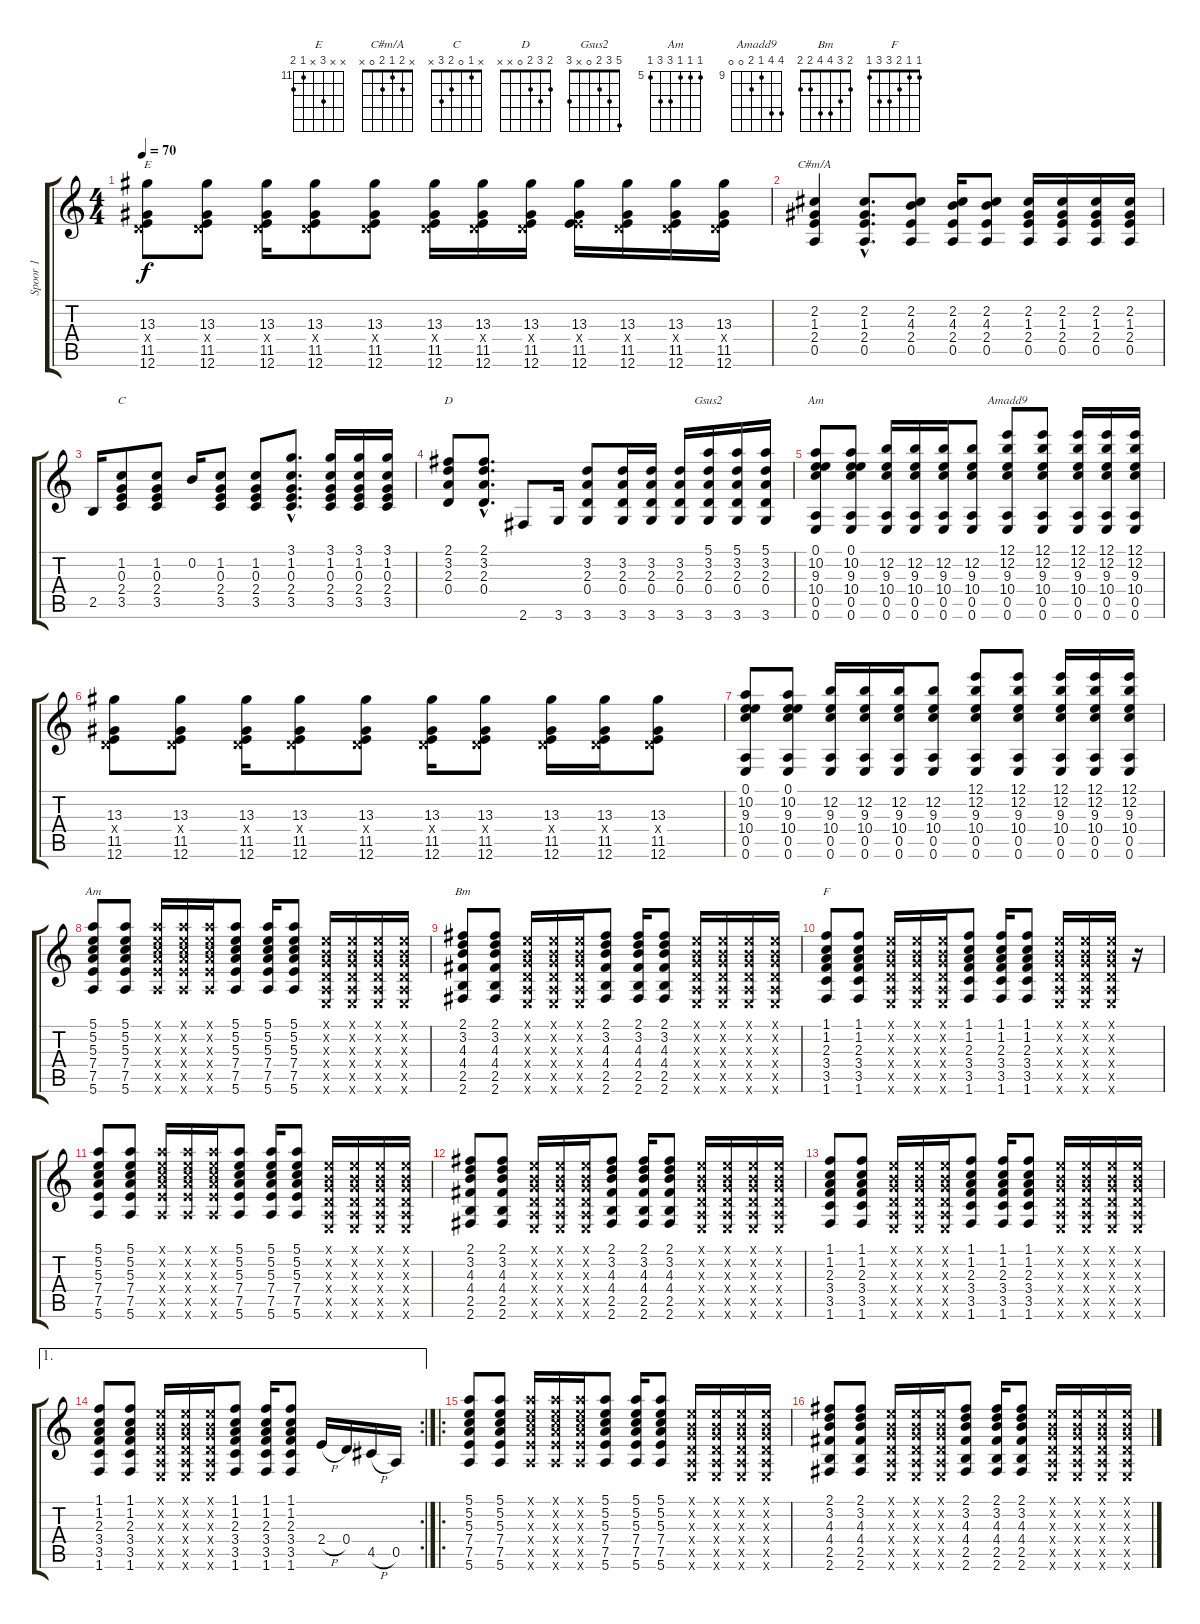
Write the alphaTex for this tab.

\track ("Spoor 1" "Spoor 1") {instrument acousticguitarnylon}
\staff {score tabs}
\tuning (E4 B3 G3 D3 A2 E2) {hide}
\chord ("E" x x 13 x 11 12) {firstfret 11}
\chord ("C#m/A" x 2 1 2 0 x)
\chord ("C" x 1 0 2 3 x)
\chord ("D" 2 3 2 0 x x)
\chord ("Gsus2" 5 3 2 0 x 3)
\chord ("Am" 0 10 9 10 0 0) {firstfret 9}
\chord ("Amadd9" 12 12 9 10 0 0) {firstfret 9}
\chord ("Am" 5 5 5 7 7 5) {firstfret 5}
\chord ("Bm" 2 3 4 4 2 2)
\chord ("F" 1 1 2 3 3 1)
\ts (4 4)
\tempo 70
\clef g2
\ks c
(13.3 0.4{x} 11.5 12.6).8{ch "E" dy f} (13.3 0.4{x} 11.5 12.6).8 (13.3 0.4{x} 11.5 12.6).16 (13.3 0.4{x} 11.5 12.6).8 (13.3 0.4{x} 11.5 12.6).8 (13.3 0.4{x} 11.5 12.6).16 (13.3 0.4{x} 11.5 12.6).16 (13.3 0.4{x} 11.5 12.6).16 (13.3 2.4{x} 11.5 12.6).16 (13.3 0.4{x} 11.5 12.6).16 (13.3 0.4{x} 11.5 12.6).16 (13.3 0.4{x} 11.5 12.6).16 |
(2.2 1.3 2.4 0.5).4{ch "C#m/A"} (2.2{hac} 1.3{hac} 2.4{hac} 0.5{hac}).8{d} (2.2 4.3 2.4 0.5).8 (2.2 4.3 2.4 0.5).16 (2.2 4.3 2.4 0.5).8 (2.2 1.3 2.4 0.5).16 (2.2 1.3 2.4 0.5).16 (2.2 1.3 2.4 0.5).16 (2.2 1.3 2.4 0.5).16 |
2.5.16 (1.2 0.3 2.4 3.5).8{ch "C"} (1.2 0.3 2.4 3.5).8 0.2.16 (1.2 0.3 2.4 3.5).8 (1.2 0.3 2.4 3.5).8 (3.1{hac} 1.2{hac} 0.3{hac} 2.4{hac} 3.5{hac}).8{d} (3.1 1.2 0.3 2.4 3.5).16 (3.1 1.2 0.3 2.4 3.5).16 (3.1 1.2 0.3 2.4 3.5).16 |
(2.1 3.2 2.3 0.4).8{ch "D"} (2.1{hac} 3.2{hac} 2.3{hac} 0.4{hac}).8{d} 2.6.8 3.6.16 (3.2 2.3 0.4 3.6).8 (3.2 2.3 0.4 3.6).16 (3.2 2.3 0.4 3.6).16 (3.2 2.3 0.4 3.6).16 (5.1 3.2 2.3 0.4 3.6).16{ch "Gsus2"} (5.1 3.2 2.3 0.4 3.6).16 (5.1 3.2 2.3 0.4 3.6).16 |
(0.1 10.2 9.3 10.4 0.5 0.6).8{ch "Am"} (0.1 10.2 9.3 10.4 0.5 0.6).8 (12.2 9.3 10.4 0.5 0.6).16 (12.2 9.3 10.4 0.5 0.6).16 (12.2 9.3 10.4 0.5 0.6).16 (12.2 9.3 10.4 0.5 0.6).8 (12.1 12.2 9.3 10.4 0.5 0.6).8{ch "Amadd9"} (12.1 12.2 9.3 10.4 0.5 0.6).8 (12.1 12.2 9.3 10.4 0.5 0.6).16 (12.1 12.2 9.3 10.4 0.5 0.6).16 (12.1 12.2 9.3 10.4 0.5 0.6).16 |
(13.3 0.4{x} 11.5 12.6).8 (13.3 0.4{x} 11.5 12.6).8 (13.3 0.4{x} 11.5 12.6).16 (13.3 0.4{x} 11.5 12.6).8 (13.3 0.4{x} 11.5 12.6).8 (13.3 0.4{x} 11.5 12.6).16 (13.3 0.4{x} 11.5 12.6).8 (13.3 0.4{x} 11.5 12.6).16 (13.3 0.4{x} 11.5 12.6).16 (13.3 0.4{x} 11.5 12.6).8 |
(0.1 10.2 9.3 10.4 0.5 0.6).8 (0.1 10.2 9.3 10.4 0.5 0.6).8 (12.2 9.3 10.4 0.5 0.6).16 (12.2 9.3 10.4 0.5 0.6).16 (12.2 9.3 10.4 0.5 0.6).16 (12.2 9.3 10.4 0.5 0.6).8 (12.1 12.2 9.3 10.4 0.5 0.6).8 (12.1 12.2 9.3 10.4 0.5 0.6).8 (12.1 12.2 9.3 10.4 0.5 0.6).16 (12.1 12.2 9.3 10.4 0.5 0.6).16 (12.1 12.2 9.3 10.4 0.5 0.6).16 |
(5.1 5.2 5.3 7.4 7.5 5.6).8{ch "Am"} (5.1 5.2 5.3 7.4 7.5 5.6).8 (5.1{x} 5.2{x} 5.3{x} 7.4{x} 7.5{x} 5.6{x}).16 (5.1{x} 5.2{x} 5.3{x} 7.4{x} 7.5{x} 5.6{x}).16 (5.1{x} 5.2{x} 5.3{x} 7.4{x} 7.5{x} 5.6{x}).16 (5.1 5.2 5.3 7.4 7.5 5.6).8 (5.1 5.2 5.3 7.4 7.5 5.6).16 (5.1 5.2 5.3 7.4 7.5 5.6).8 (0.1{x} 0.2{x} 0.3{x} 0.4{x} 0.5{x} 0.6{x}).16 (0.1{x} 0.2{x} 0.3{x} 0.4{x} 0.5{x} 0.6{x}).16 (0.1{x} 0.2{x} 0.3{x} 0.4{x} 0.5{x} 0.6{x}).16 (0.1{x} 0.2{x} 0.3{x} 0.4{x} 0.5{x} 0.6{x}).16 |
(2.1 3.2 4.3 4.4 2.5 2.6).8{ch "Bm"} (2.1 3.2 4.3 4.4 2.5 2.6).8 (0.1{x} 0.2{x} 0.3{x} 0.4{x} 0.5{x} 0.6{x}).16 (0.1{x} 0.2{x} 0.3{x} 0.4{x} 0.5{x} 0.6{x}).16 (0.1{x} 0.2{x} 0.3{x} 0.4{x} 0.5{x} 0.6{x}).16 (2.1 3.2 4.3 4.4 2.5 2.6).8 (2.1 3.2 4.3 4.4 2.5 2.6).16 (2.1 3.2 4.3 4.4 2.5 2.6).8 (0.1{x} 0.2{x} 0.3{x} 0.4{x} 0.5{x} 0.6{x}).16 (0.1{x} 0.2{x} 0.3{x} 0.4{x} 0.5{x} 0.6{x}).16 (0.1{x} 0.2{x} 0.3{x} 0.4{x} 0.5{x} 0.6{x}).16 (0.1{x} 0.2{x} 0.3{x} 0.4{x} 0.5{x} 0.6{x}).16 |
(1.1 1.2 2.3 3.4 3.5 1.6).8{ch "F"} (1.1 1.2 2.3 3.4 3.5 1.6).8 (0.1{x} 0.2{x} 0.3{x} 0.4{x} 0.5{x} 0.6{x}).16 (0.1{x} 0.2{x} 0.3{x} 0.4{x} 0.5{x} 0.6{x}).16 (0.1{x} 0.2{x} 0.3{x} 0.4{x} 0.5{x} 0.6{x}).16 (1.1 1.2 2.3 3.4 3.5 1.6).8 (1.1 1.2 2.3 3.4 3.5 1.6).16 (1.1 1.2 2.3 3.4 3.5 1.6).8 (0.1{x} 0.2{x} 0.3{x} 0.4{x} 0.5{x} 0.6{x}).16 (0.1{x} 0.2{x} 0.3{x} 0.4{x} 0.5{x} 0.6{x}).16 (0.1{x} 0.2{x} 0.3{x} 0.4{x} 0.5{x} 0.6{x}).16 r.16 |
(5.1 5.2 5.3 7.4 7.5 5.6).8 (5.1 5.2 5.3 7.4 7.5 5.6).8 (5.1{x} 5.2{x} 5.3{x} 7.4{x} 7.5{x} 5.6{x}).16 (5.1{x} 5.2{x} 5.3{x} 7.4{x} 7.5{x} 5.6{x}).16 (5.1{x} 5.2{x} 5.3{x} 7.4{x} 7.5{x} 5.6{x}).16 (5.1 5.2 5.3 7.4 7.5 5.6).8 (5.1 5.2 5.3 7.4 7.5 5.6).16 (5.1 5.2 5.3 7.4 7.5 5.6).8 (0.1{x} 0.2{x} 0.3{x} 0.4{x} 0.5{x} 0.6{x}).16 (0.1{x} 0.2{x} 0.3{x} 0.4{x} 0.5{x} 0.6{x}).16 (0.1{x} 0.2{x} 0.3{x} 0.4{x} 0.5{x} 0.6{x}).16 (0.1{x} 0.2{x} 0.3{x} 0.4{x} 0.5{x} 0.6{x}).16 |
(2.1 3.2 4.3 4.4 2.5 2.6).8 (2.1 3.2 4.3 4.4 2.5 2.6).8 (0.1{x} 0.2{x} 0.3{x} 0.4{x} 0.5{x} 0.6{x}).16 (0.1{x} 0.2{x} 0.3{x} 0.4{x} 0.5{x} 0.6{x}).16 (0.1{x} 0.2{x} 0.3{x} 0.4{x} 0.5{x} 0.6{x}).16 (2.1 3.2 4.3 4.4 2.5 2.6).8 (2.1 3.2 4.3 4.4 2.5 2.6).16 (2.1 3.2 4.3 4.4 2.5 2.6).8 (0.1{x} 0.2{x} 0.3{x} 0.4{x} 0.5{x} 0.6{x}).16 (0.1{x} 0.2{x} 0.3{x} 0.4{x} 0.5{x} 0.6{x}).16 (0.1{x} 0.2{x} 0.3{x} 0.4{x} 0.5{x} 0.6{x}).16 (0.1{x} 0.2{x} 0.3{x} 0.4{x} 0.5{x} 0.6{x}).16 |
(1.1 1.2 2.3 3.4 3.5 1.6).8 (1.1 1.2 2.3 3.4 3.5 1.6).8 (0.1{x} 0.2{x} 0.3{x} 0.4{x} 0.5{x} 0.6{x}).16 (0.1{x} 0.2{x} 0.3{x} 0.4{x} 0.5{x} 0.6{x}).16 (0.1{x} 0.2{x} 0.3{x} 0.4{x} 0.5{x} 0.6{x}).16 (1.1 1.2 2.3 3.4 3.5 1.6).8 (1.1 1.2 2.3 3.4 3.5 1.6).16 (1.1 1.2 2.3 3.4 3.5 1.6).8 (0.1{x} 0.2{x} 0.3{x} 0.4{x} 0.5{x} 0.6{x}).16 (0.1{x} 0.2{x} 0.3{x} 0.4{x} 0.5{x} 0.6{x}).16 (0.1{x} 0.2{x} 0.3{x} 0.4{x} 0.5{x} 0.6{x}).16 (0.1{x} 0.2{x} 0.3{x} 0.4{x} 0.5{x} 0.6{x}).16 |
\ae 1
\rc 2
(1.1 1.2 2.3 3.4 3.5 1.6).8 (1.1 1.2 2.3 3.4 3.5 1.6).8 (0.1{x} 0.2{x} 0.3{x} 0.4{x} 0.5{x} 0.6{x}).16 (0.1{x} 0.2{x} 0.3{x} 0.4{x} 0.5{x} 0.6{x}).16 (0.1{x} 0.2{x} 0.3{x} 0.4{x} 0.5{x} 0.6{x}).16 (1.1 1.2 2.3 3.4 3.5 1.6).8 (1.1 1.2 2.3 3.4 3.5 1.6).16 (1.1 1.2 2.3 3.4 3.5 1.6).8 2.4{h}.16 0.4.16 4.5{h}.16 0.5.16 |
\ro
(5.1 5.2 5.3 7.4 7.5 5.6).8 (5.1 5.2 5.3 7.4 7.5 5.6).8 (5.1{x} 5.2{x} 5.3{x} 7.4{x} 7.5{x} 5.6{x}).16 (5.1{x} 5.2{x} 5.3{x} 7.4{x} 7.5{x} 5.6{x}).16 (5.1{x} 5.2{x} 5.3{x} 7.4{x} 7.5{x} 5.6{x}).16 (5.1 5.2 5.3 7.4 7.5 5.6).8 (5.1 5.2 5.3 7.4 7.5 5.6).16 (5.1 5.2 5.3 7.4 7.5 5.6).8 (0.1{x} 0.2{x} 0.3{x} 0.4{x} 0.5{x} 0.6{x}).16 (0.1{x} 0.2{x} 0.3{x} 0.4{x} 0.5{x} 0.6{x}).16 (0.1{x} 0.2{x} 0.3{x} 0.4{x} 0.5{x} 0.6{x}).16 (0.1{x} 0.2{x} 0.3{x} 0.4{x} 0.5{x} 0.6{x}).16 |
(2.1 3.2 4.3 4.4 2.5 2.6).8 (2.1 3.2 4.3 4.4 2.5 2.6).8 (0.1{x} 0.2{x} 0.3{x} 0.4{x} 0.5{x} 0.6{x}).16 (0.1{x} 0.2{x} 0.3{x} 0.4{x} 0.5{x} 0.6{x}).16 (0.1{x} 0.2{x} 0.3{x} 0.4{x} 0.5{x} 0.6{x}).16 (2.1 3.2 4.3 4.4 2.5 2.6).8 (2.1 3.2 4.3 4.4 2.5 2.6).16 (2.1 3.2 4.3 4.4 2.5 2.6).8 (0.1{x} 0.2{x} 0.3{x} 0.4{x} 0.5{x} 0.6{x}).16 (0.1{x} 0.2{x} 0.3{x} 0.4{x} 0.5{x} 0.6{x}).16 (0.1{x} 0.2{x} 0.3{x} 0.4{x} 0.5{x} 0.6{x}).16 (0.1{x} 0.2{x} 0.3{x} 0.4{x} 0.5{x} 0.6{x}).16
